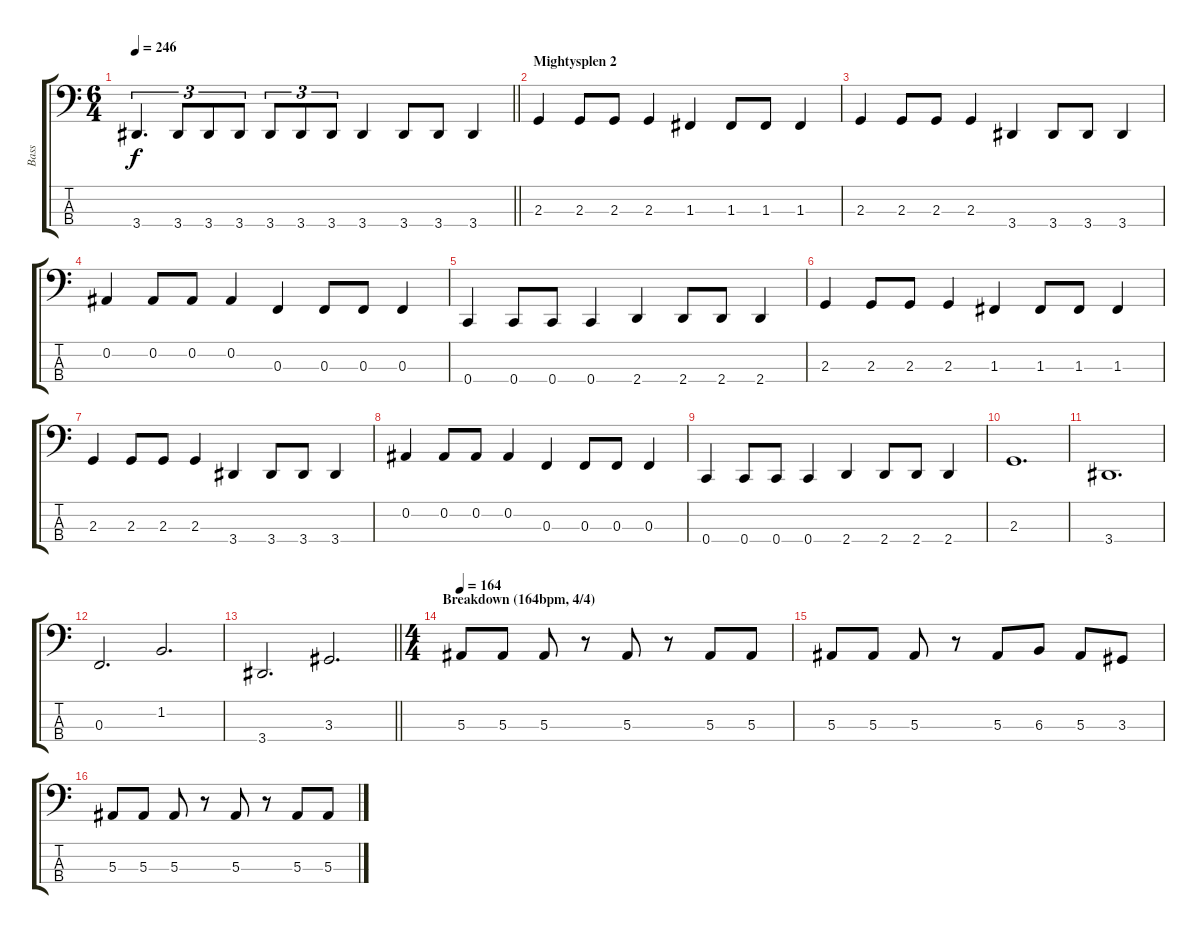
\track ("Bass" "Bass") {instrument electricbasspick}
\staff {score tabs}
\tuning (Eb2 Bb1 F1 C1) {hide}
\ts (6 4)
\tempo 246
\clef f4
\barLineRight lightlight
\ks c
3.4.4{d tu (3 2) dy f} 3.4.8{tu (3 2)} 3.4.8{tu (3 2)} 3.4.8{tu (3 2)} 3.4.8{tu (3 2)} 3.4.8{tu (3 2)} 3.4.8{tu (3 2)} 3.4.4 3.4.8 3.4.8 3.4.4 |
\section ("" "Mightysplen 2")
2.3.4 2.3.8 2.3.8 2.3.4 1.3.4 1.3.8 1.3.8 1.3.4 |
2.3.4 2.3.8 2.3.8 2.3.4 3.4.4 3.4.8 3.4.8 3.4.4 |
0.2.4 0.2.8 0.2.8 0.2.4 0.3.4 0.3.8 0.3.8 0.3.4 |
0.4.4 0.4.8 0.4.8 0.4.4 2.4.4 2.4.8 2.4.8 2.4.4 |
2.3.4 2.3.8 2.3.8 2.3.4 1.3.4 1.3.8 1.3.8 1.3.4 |
2.3.4 2.3.8 2.3.8 2.3.4 3.4.4 3.4.8 3.4.8 3.4.4 |
0.2.4 0.2.8 0.2.8 0.2.4 0.3.4 0.3.8 0.3.8 0.3.4 |
0.4.4 0.4.8 0.4.8 0.4.4 2.4.4 2.4.8 2.4.8 2.4.4 |
2.3.1{d} |
3.4.1{d} |
0.3.2{d} 1.2.2{d} |
\barLineRight lightlight
3.4.2{d} 3.3.2{d} |
\ts (4 4)
\section ("" "Breakdown (164bpm, 4/4)")
\tempo 164
5.3.8 5.3.8 5.3.8 r.8 5.3.8 r.8 5.3.8 5.3.8 |
5.3.8 5.3.8 5.3.8 r.8 5.3.8 6.3.8 5.3.8 3.3.8 |
5.3.8 5.3.8 5.3.8 r.8 5.3.8 r.8 5.3.8 5.3.8
